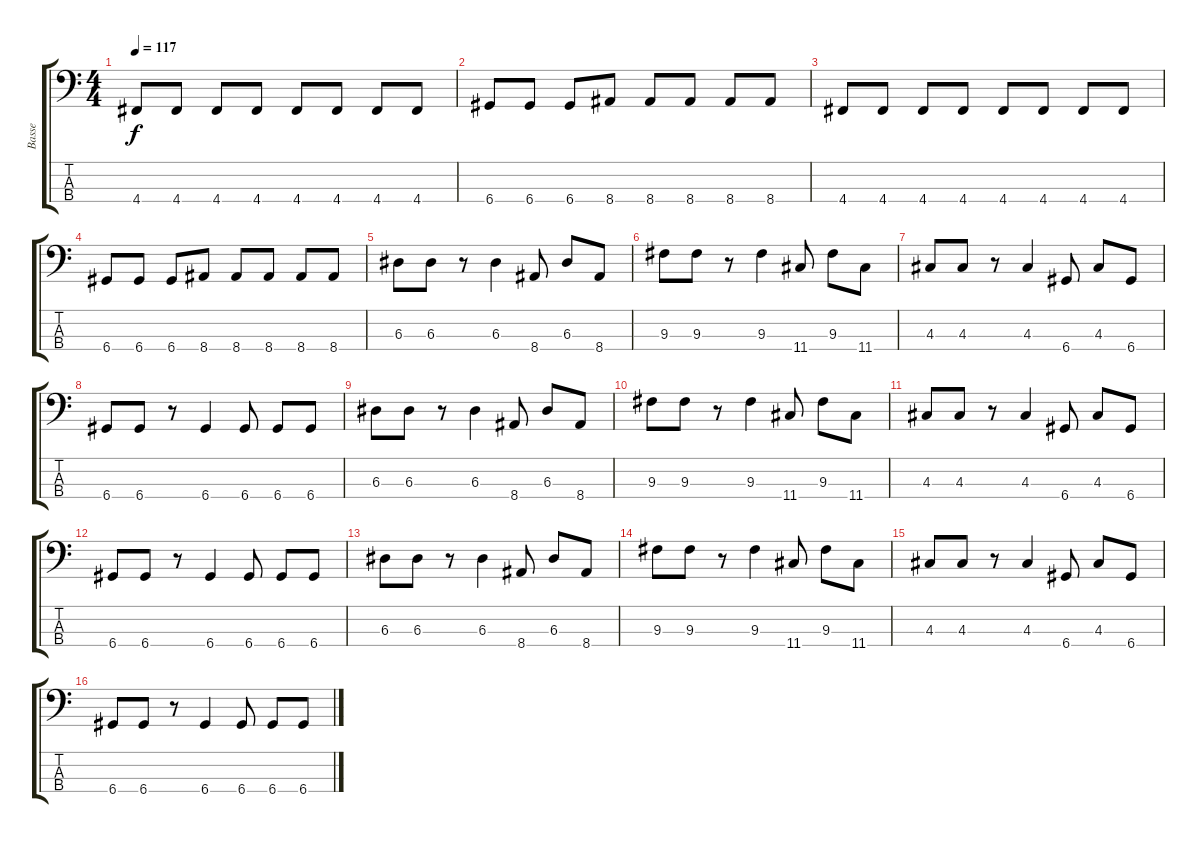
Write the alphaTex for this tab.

\track ("Basse" "Basse") {instrument electricbassfinger}
\staff {score tabs}
\tuning (G2 D2 A1 D1) {hide}
\ts (4 4)
\tempo 117
\clef f4
\ks c
4.4.8{dy f} 4.4.8 4.4.8 4.4.8 4.4.8 4.4.8 4.4.8 4.4.8 |
6.4.8 6.4.8 6.4.8 8.4.8 8.4.8 8.4.8 8.4.8 8.4.8 |
4.4.8 4.4.8 4.4.8 4.4.8 4.4.8 4.4.8 4.4.8 4.4.8 |
6.4.8 6.4.8 6.4.8 8.4.8 8.4.8 8.4.8 8.4.8 8.4.8 |
6.3.8 6.3.8 r.8 6.3.4 8.4.8 6.3.8 8.4.8 |
9.3.8 9.3.8 r.8 9.3.4 11.4.8 9.3.8 11.4.8 |
4.3.8 4.3.8 r.8 4.3.4 6.4.8 4.3.8 6.4.8 |
6.4.8 6.4.8 r.8 6.4.4 6.4.8 6.4.8 6.4.8 |
6.3.8 6.3.8 r.8 6.3.4 8.4.8 6.3.8 8.4.8 |
9.3.8 9.3.8 r.8 9.3.4 11.4.8 9.3.8 11.4.8 |
4.3.8 4.3.8 r.8 4.3.4 6.4.8 4.3.8 6.4.8 |
6.4.8 6.4.8 r.8 6.4.4 6.4.8 6.4.8 6.4.8 |
6.3.8 6.3.8 r.8 6.3.4 8.4.8 6.3.8 8.4.8 |
9.3.8 9.3.8 r.8 9.3.4 11.4.8 9.3.8 11.4.8 |
4.3.8 4.3.8 r.8 4.3.4 6.4.8 4.3.8 6.4.8 |
6.4.8 6.4.8 r.8 6.4.4 6.4.8 6.4.8 6.4.8
